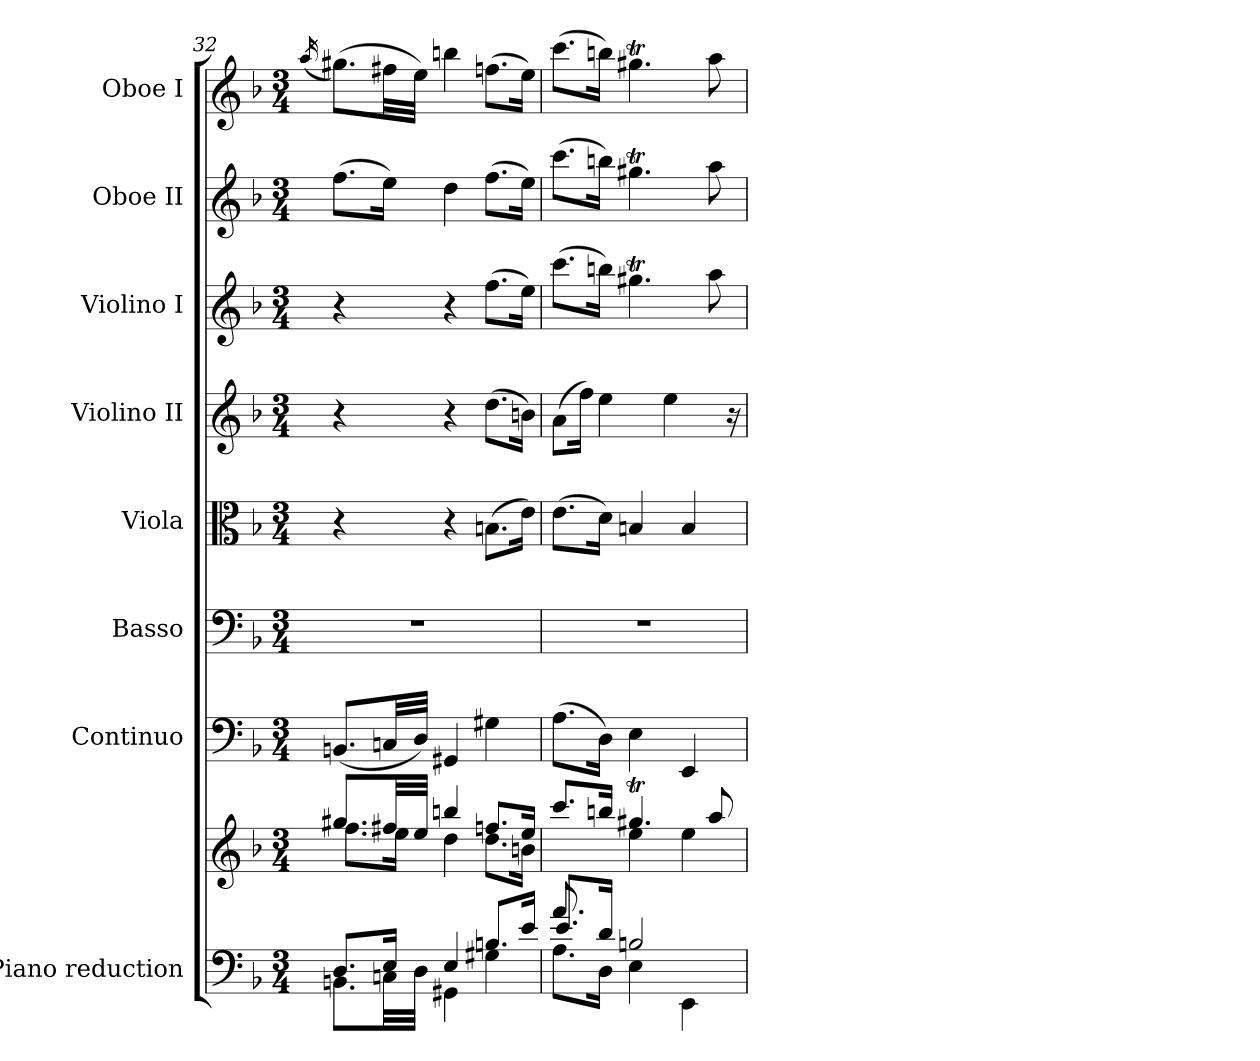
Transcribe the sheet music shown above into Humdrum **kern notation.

**kern	**kern	**kern	**kern	**kern	**kern	**kern	**kern	**kern
*part8	*part8	*part7	*part6	*part5	*part4	*part3	*part2	*part1
*staff9	*staff8	*staff7	*staff6	*staff5	*staff4	*staff3	*staff2	*staff1
*I"Piano reduction	*	*I"Continuo	*I"Basso	*I"Viola	*I"Violino II	*I"Violino I	*I"Oboe II	*I"Oboe I
*I'Pno	*	*	*	*	*	*	*I'Ob	*I'Ob
*clefF4	*clefG2	*clefF4	*clefF4	*clefC3	*clefG2	*clefG2	*clefG2	*clefG2
*k[b-]	*k[b-]	*k[b-]	*k[b-]	*k[b-]	*k[b-]	*k[b-]	*k[b-]	*k[b-]
*M3/4	*M3/4	*M3/4	*M3/4	*M3/4	*M3/4	*M3/4	*M3/4	*M3/4
=32	=32	=32	=32	=32	=32	=32	=32	=32
.	.	.	.	.	.	.	.	(<16qaa/
*^	*^	*	*	*	*	*	*	*
8.D/L	8.BBn\L	8.gg#X/L	8.ff\L	(<8.BBn/L	2.r	4r	4r	4r	(>8.ff\L	(>8.gg#X\L)
16E/Jk	32Cn\LL	32ff#X/LL	16ee\Jk	32Cn/LL	.	.	.	.	16ee\Jk)	32ff#X\LL
.	32D\JJJ	32ee/JJJ	.	32D/JJJ)	.	.	.	.	.	32ee\JJJ)
4E/	4GG#X\	4bbn/	4dd\	4GG#X/	.	4r	4r	4r	4dd\	4bbn\
8.Bn/L	4G#X\	8.ffn/L	8.dd\L	4G#X\	.	(>8.Bn\L	(>8.dd\L	(>8.ff\L	(>8.ff\L	(>8.ffn\L
16e/Jk	.	16ee/Jk	16bn\Jk	.	.	16e\Jk)	16bn\Jk)	16ee\Jk)	16ee\Jk)	16ee\Jk)
!!LO:PB:g=z
=33	=33	=33	=33	=33	=33	=33	=33	=33	=33	=33
*	*^	*	*	*	*	*	*	*	*	*
8.a/L	8.e/L	8.A\L	8.ccc/L	8.ryy	(>8.A\L	2.r	(>8.e\L	(>8a\L	(>8.ccc\L	(>8.ccc\L	(>8.ccc\L
.	.	.	.	.	.	.	.	16ff\Jk)	.	.	.
2ryy	16d/Jk	16D\Jk	16bbn/Jk	16ff\Jk	16D\Jk)	.	16d\Jk)	4ee\	16bbn\Jk)	16bbn\Jk)	16bbn\Jk)
.	2Bn/	4E\	4.gg#Xt/	4ee\	4E\	.	4Bn/	.	4.gg#Xt\	4.gg#Xt\	4.gg#Xt\
.	.	.	.	.	.	.	.	4ee\	.	.	.
.	.	4EE\	.	4ee\	4EE/	.	4B/	.	.	.	.
.	.	.	8aa/	.	.	.	.	.	8aa\	8aa\	8aa\
16ryy	.	.	.	.	.	.	.	16r	.	.	.
*v	*v	*v	*	*	*	*	*	*	*	*	*
*	*v	*v	*	*	*	*	*	*	*
=	=	=	=	=	=	=	=	=
*-	*-	*-	*-	*-	*-	*-	*-	*-
